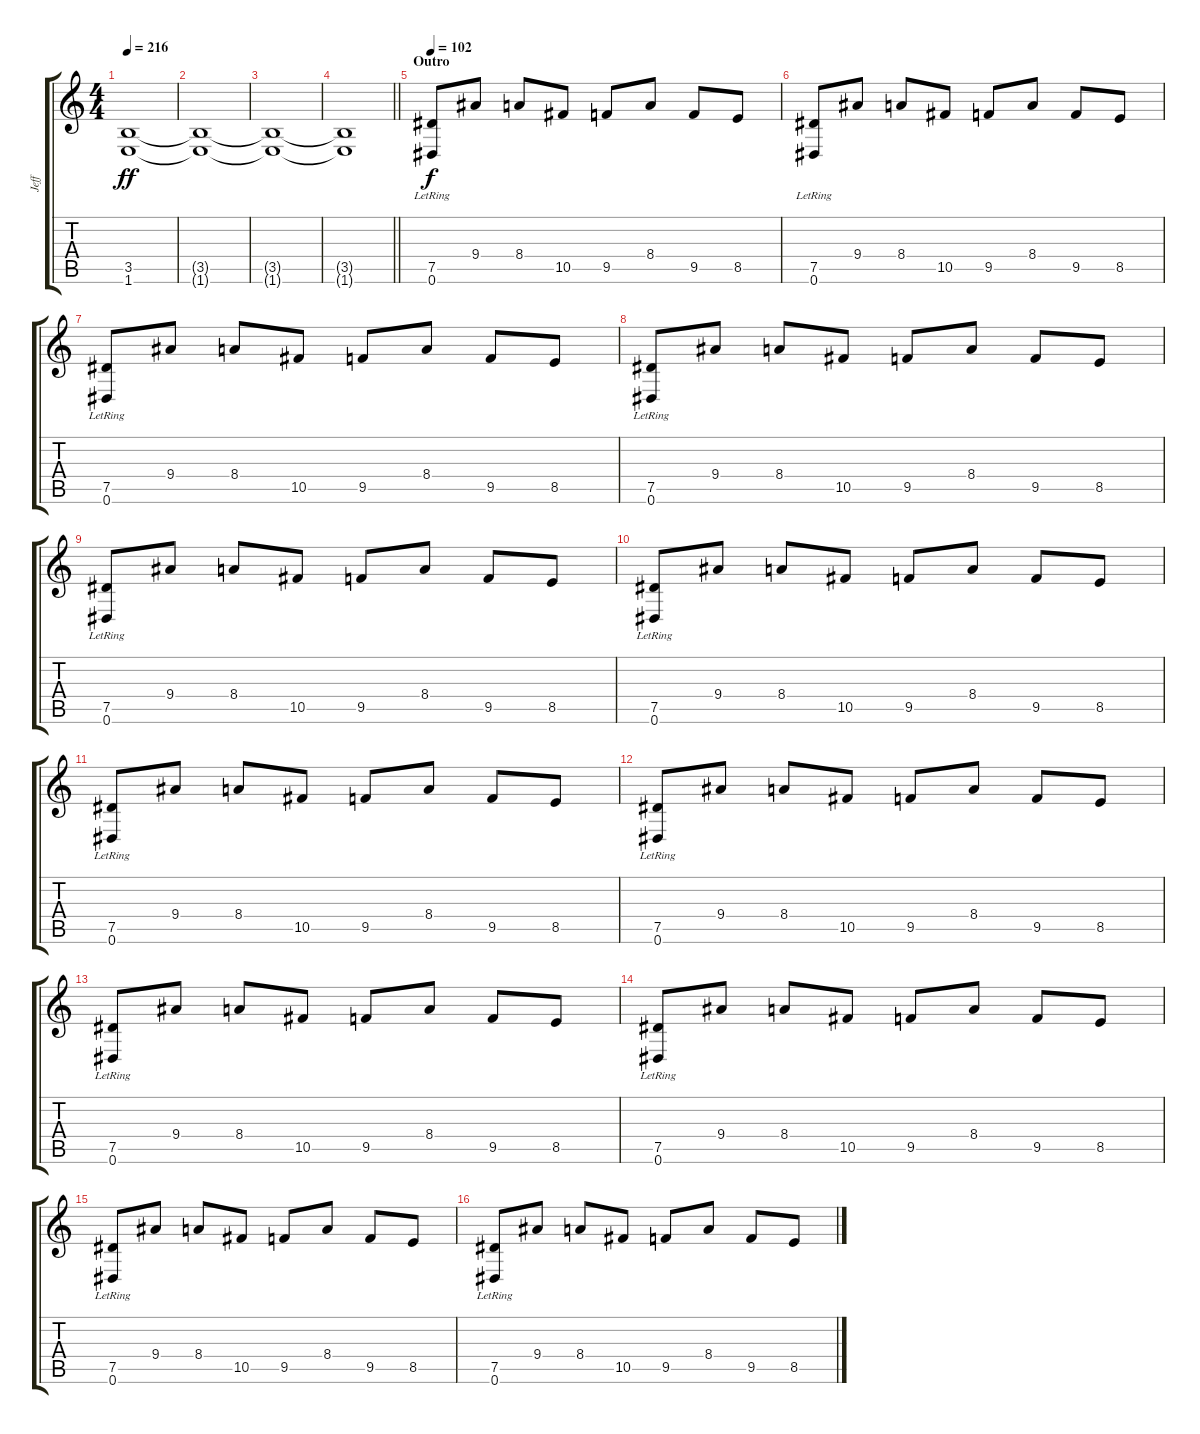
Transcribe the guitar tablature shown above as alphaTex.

\track ("Jeff" "Jeff") {instrument overdrivenguitar}
\staff {score tabs}
\tuning (Eb4 Bb3 Gb3 Db3 Ab2 Eb2) {hide}
\ts (4 4)
\tempo 216
\clef g2
\ks c
(3.5 1.6).1{dy ff} |
(3.5{t} 1.6{t}).1 |
(3.5{t} 1.6{t}).1 |
\barLineRight lightlight
(3.5{t} 1.6{t}).1 |
\section ("" "Outro")
\tempo 102
(7.5 0.6{lr}).8{dy f} 9.4.8 8.4.8 10.5.8 9.5.8 8.4.8 9.5.8 8.5.8 |
(7.5 0.6{lr}).8 9.4.8 8.4.8 10.5.8 9.5.8 8.4.8 9.5.8 8.5.8 |
(7.5 0.6{lr}).8 9.4.8 8.4.8 10.5.8 9.5.8 8.4.8 9.5.8 8.5.8 |
(7.5 0.6{lr}).8 9.4.8 8.4.8 10.5.8 9.5.8 8.4.8 9.5.8 8.5.8 |
(7.5 0.6{lr}).8 9.4.8 8.4.8 10.5.8 9.5.8 8.4.8 9.5.8 8.5.8 |
(7.5 0.6{lr}).8 9.4.8 8.4.8 10.5.8 9.5.8 8.4.8 9.5.8 8.5.8 |
(7.5 0.6{lr}).8 9.4.8 8.4.8 10.5.8 9.5.8 8.4.8 9.5.8 8.5.8 |
(7.5 0.6{lr}).8 9.4.8 8.4.8 10.5.8 9.5.8 8.4.8 9.5.8 8.5.8 |
(7.5 0.6{lr}).8 9.4.8 8.4.8 10.5.8 9.5.8 8.4.8 9.5.8 8.5.8 |
(7.5 0.6{lr}).8 9.4.8 8.4.8 10.5.8 9.5.8 8.4.8 9.5.8 8.5.8 |
(7.5 0.6{lr}).8 9.4.8 8.4.8 10.5.8 9.5.8 8.4.8 9.5.8 8.5.8 |
(7.5 0.6{lr}).8 9.4.8 8.4.8 10.5.8 9.5.8 8.4.8 9.5.8 8.5.8
